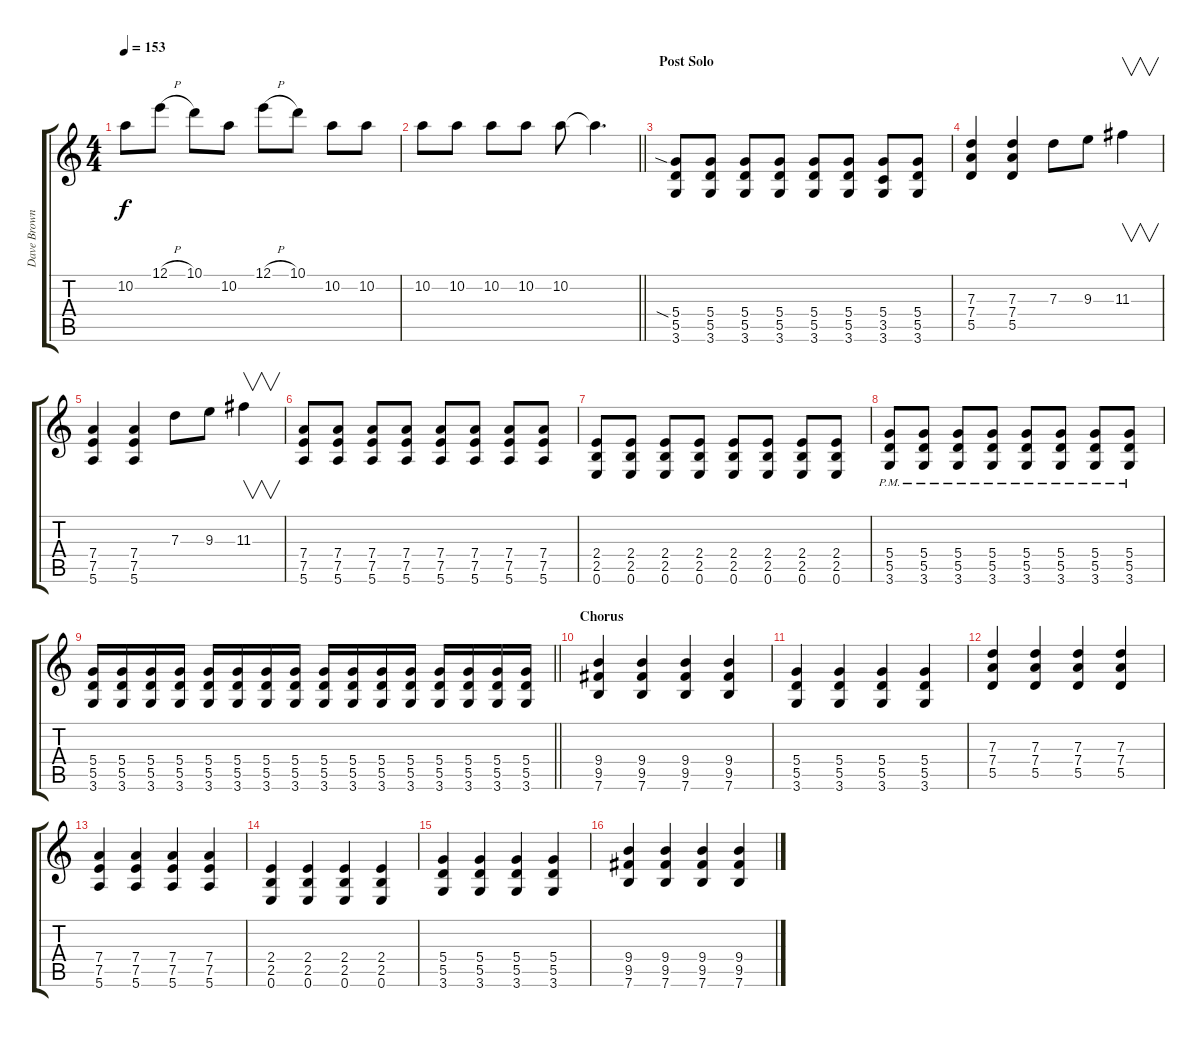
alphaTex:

\track ("Dave Brownsound" "Dave Brown") {instrument distortionguitar}
\staff {score tabs}
\tuning (E4 B3 G3 D3 A2 E2) {hide}
\ts (4 4)
\tempo 153
\clef g2
\ks c
10.2.8{dy f} 12.1{h}.8 10.1.8 10.2.8 12.1{h}.8 10.1.8 10.2.8 10.2.8 |
\barLineRight lightlight
10.2.8 10.2.8 10.2.8 10.2.8 10.2.8 10.2{t}.4{d} |
\section ("" "Post Solo")
(5.4{sia} 5.5 3.6).8 (5.4 5.5 3.6).8 (5.4 5.5 3.6).8 (5.4 5.5 3.6).8 (5.4 5.5 3.6).8 (5.4 5.5 3.6).8 (5.4 3.5 3.6).8 (5.4 5.5 3.6).8 |
(7.3 7.4 5.5).4 (7.3 7.4 5.5).4 7.3.8 9.3.8 11.3.4{v} |
(7.4 7.5 5.6).4 (7.4 7.5 5.6).4 7.3.8 9.3.8 11.3.4{v} |
(7.4 7.5 5.6).8 (7.4 7.5 5.6).8 (7.4 7.5 5.6).8 (7.4 7.5 5.6).8 (7.4 7.5 5.6).8 (7.4 7.5 5.6).8 (7.4 7.5 5.6).8 (7.4 7.5 5.6).8 |
(2.4 2.5 0.6).8 (2.4 2.5 0.6).8 (2.4 2.5 0.6).8 (2.4 2.5 0.6).8 (2.4 2.5 0.6).8 (2.4 2.5 0.6).8 (2.4 2.5 0.6).8 (2.4 2.5 0.6).8 |
(5.4{pm} 5.5{pm} 3.6{pm}).8 (5.4{pm} 5.5{pm} 3.6{pm}).8 (5.4{pm} 5.5{pm} 3.6{pm}).8 (5.4{pm} 5.5{pm} 3.6{pm}).8 (5.4{pm} 5.5{pm} 3.6{pm}).8 (5.4{pm} 5.5{pm} 3.6{pm}).8 (5.4{pm} 5.5{pm} 3.6{pm}).8 (5.4{pm} 5.5{pm} 3.6{pm}).8 |
\barLineRight lightlight
(5.4 5.5 3.6).16 (5.4 5.5 3.6).16 (5.4 5.5 3.6).16 (5.4 5.5 3.6).16 (5.4 5.5 3.6).16 (5.4 5.5 3.6).16 (5.4 5.5 3.6).16 (5.4 5.5 3.6).16 (5.4 5.5 3.6).16 (5.4 5.5 3.6).16 (5.4 5.5 3.6).16 (5.4 5.5 3.6).16 (5.4 5.5 3.6).16 (5.4 5.5 3.6).16 (5.4 5.5 3.6).16 (5.4 5.5 3.6).16 |
\section ("" "Chorus")
(9.4 9.5 7.6).4 (9.4 9.5 7.6).4 (9.4 9.5 7.6).4 (9.4 9.5 7.6).4 |
(5.4 5.5 3.6).4 (5.4 5.5 3.6).4 (5.4 5.5 3.6).4 (5.4 5.5 3.6).4 |
(7.3 7.4 5.5).4 (7.3 7.4 5.5).4 (7.3 7.4 5.5).4 (7.3 7.4 5.5).4 |
(7.4 7.5 5.6).4 (7.4 7.5 5.6).4 (7.4 7.5 5.6).4 (7.4 7.5 5.6).4 |
(2.4 2.5 0.6).4 (2.4 2.5 0.6).4 (2.4 2.5 0.6).4 (2.4 2.5 0.6).4 |
(5.4 5.5 3.6).4 (5.4 5.5 3.6).4 (5.4 5.5 3.6).4 (5.4 5.5 3.6).4 |
(9.4 9.5 7.6).4 (9.4 9.5 7.6).4 (9.4 9.5 7.6).4 (9.4 9.5 7.6).4
